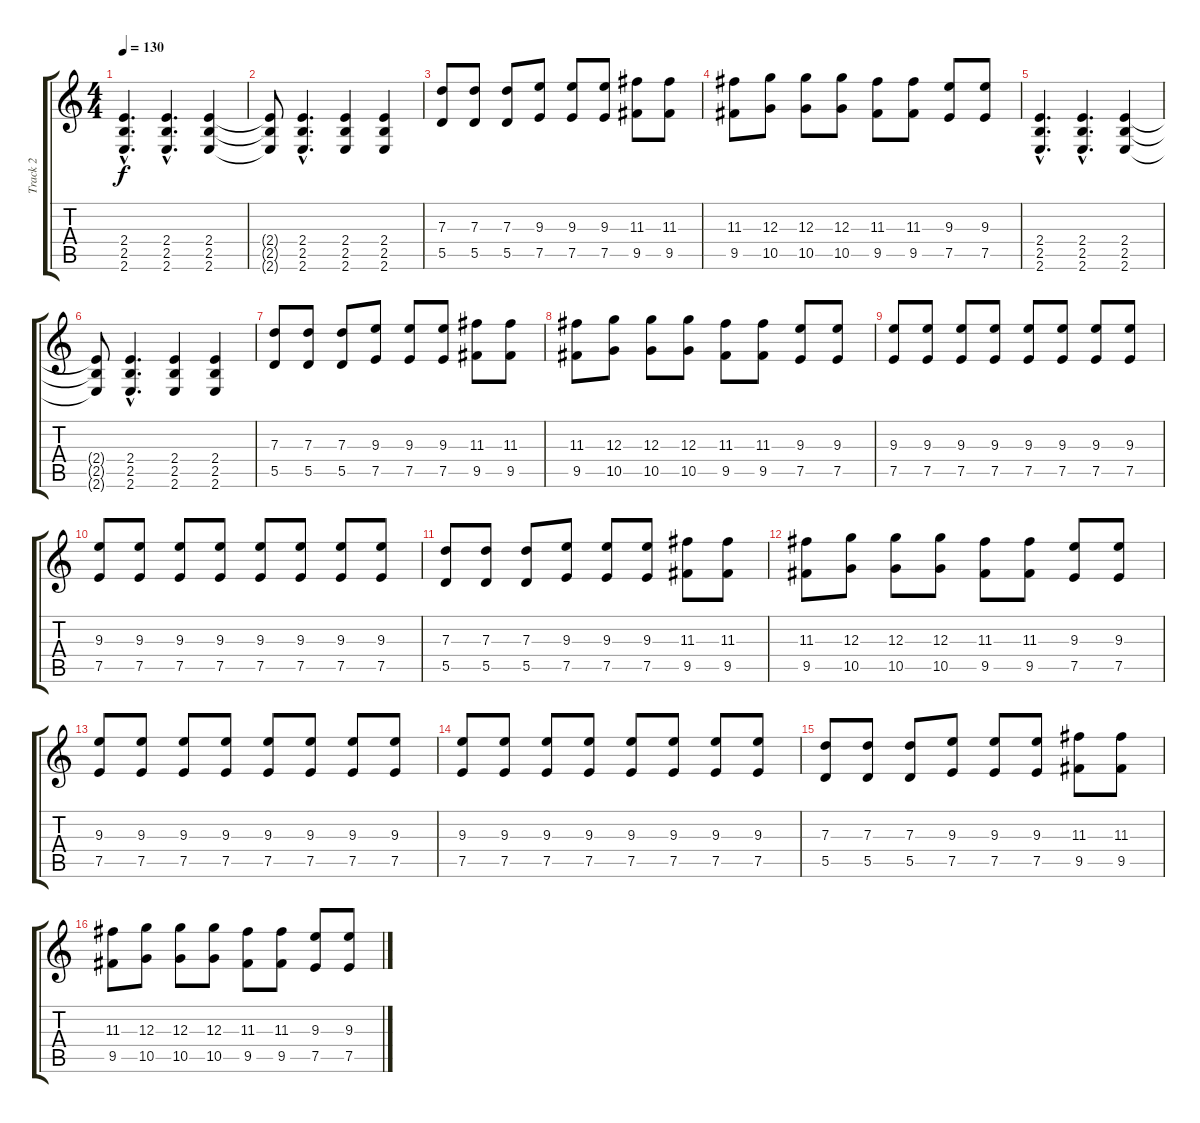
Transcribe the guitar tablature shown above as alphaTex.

\track ("Track 2" "Track 2") {instrument electricguitarjazz}
\staff {score tabs}
\tuning (E4 B3 G3 D3 A2 D2) {hide}
\ts (4 4)
\tempo 130
\clef g2
\ks c
(2.4{hac} 2.5{hac} 2.6{hac}).4{d dy f instrument distortionguitar} (2.4{hac} 2.5{hac} 2.6{hac}).4{d} (2.4 2.5 2.6).4 |
(2.4{t} 2.5{t} 2.6{t}).8 (2.4{hac} 2.5{hac} 2.6{hac}).4{d} (2.4 2.5 2.6).4 (2.4 2.5 2.6).4 |
(7.3 5.5).8 (7.3 5.5).8 (7.3 5.5).8 (9.3 7.5).8 (9.3 7.5).8 (9.3 7.5).8 (11.3 9.5).8 (11.3 9.5).8 |
(11.3 9.5).8 (12.3 10.5).8 (12.3 10.5).8 (12.3 10.5).8 (11.3 9.5).8 (11.3 9.5).8 (9.3 7.5).8 (9.3 7.5).8 |
(2.4{hac} 2.5{hac} 2.6{hac}).4{d instrument distortionguitar} (2.4{hac} 2.5{hac} 2.6{hac}).4{d} (2.4 2.5 2.6).4 |
(2.4{t} 2.5{t} 2.6{t}).8 (2.4{hac} 2.5{hac} 2.6{hac}).4{d} (2.4 2.5 2.6).4 (2.4 2.5 2.6).4 |
(7.3 5.5).8 (7.3 5.5).8 (7.3 5.5).8 (9.3 7.5).8 (9.3 7.5).8 (9.3 7.5).8 (11.3 9.5).8 (11.3 9.5).8 |
(11.3 9.5).8 (12.3 10.5).8 (12.3 10.5).8 (12.3 10.5).8 (11.3 9.5).8 (11.3 9.5).8 (9.3 7.5).8 (9.3 7.5).8 |
(9.3 7.5).8{instrument distortionguitar} (9.3 7.5).8{instrument distortionguitar} (9.3 7.5).8{instrument distortionguitar} (9.3 7.5).8{instrument distortionguitar} (9.3 7.5).8{instrument distortionguitar} (9.3 7.5).8{instrument distortionguitar} (9.3 7.5).8{instrument distortionguitar} (9.3 7.5).8{instrument distortionguitar} |
(9.3 7.5).8{instrument distortionguitar} (9.3 7.5).8{instrument distortionguitar} (9.3 7.5).8{instrument distortionguitar} (9.3 7.5).8{instrument distortionguitar} (9.3 7.5).8{instrument distortionguitar} (9.3 7.5).8{instrument distortionguitar} (9.3 7.5).8{instrument distortionguitar} (9.3 7.5).8{instrument distortionguitar} |
(7.3 5.5).8 (7.3 5.5).8 (7.3 5.5).8 (9.3 7.5).8 (9.3 7.5).8 (9.3 7.5).8 (11.3 9.5).8 (11.3 9.5).8 |
(11.3 9.5).8 (12.3 10.5).8 (12.3 10.5).8 (12.3 10.5).8 (11.3 9.5).8 (11.3 9.5).8 (9.3 7.5).8 (9.3 7.5).8 |
(9.3 7.5).8{instrument distortionguitar} (9.3 7.5).8{instrument distortionguitar} (9.3 7.5).8{instrument distortionguitar} (9.3 7.5).8{instrument distortionguitar} (9.3 7.5).8{instrument distortionguitar} (9.3 7.5).8{instrument distortionguitar} (9.3 7.5).8{instrument distortionguitar} (9.3 7.5).8{instrument distortionguitar} |
(9.3 7.5).8{instrument distortionguitar} (9.3 7.5).8{instrument distortionguitar} (9.3 7.5).8{instrument distortionguitar} (9.3 7.5).8{instrument distortionguitar} (9.3 7.5).8{instrument distortionguitar} (9.3 7.5).8{instrument distortionguitar} (9.3 7.5).8{instrument distortionguitar} (9.3 7.5).8{instrument distortionguitar} |
(7.3 5.5).8 (7.3 5.5).8 (7.3 5.5).8 (9.3 7.5).8 (9.3 7.5).8 (9.3 7.5).8 (11.3 9.5).8 (11.3 9.5).8 |
(11.3 9.5).8 (12.3 10.5).8 (12.3 10.5).8 (12.3 10.5).8 (11.3 9.5).8 (11.3 9.5).8 (9.3 7.5).8 (9.3 7.5).8
